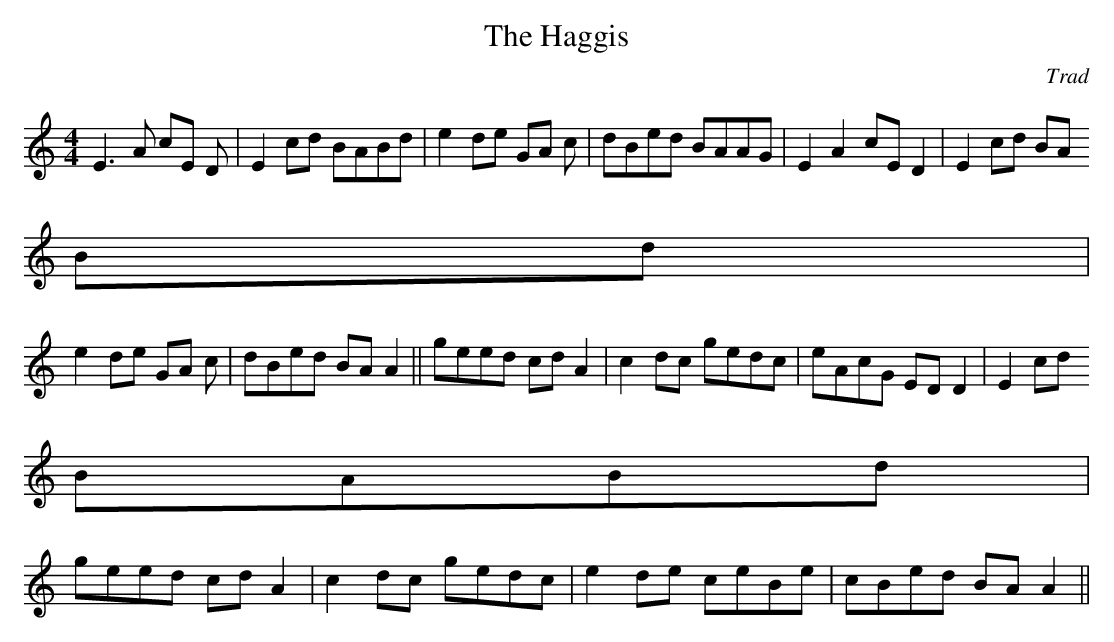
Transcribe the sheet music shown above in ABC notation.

X:1
T:The Haggis
C:Trad
M:4/4
K:Am
E3 A cE D | E2 cd BABd | e2 de GA c | dBed BAAG | E2 A2 cE D2 | E2 cd BA
Bd |
e2 de GA c | dBed BA A2 || geed cd A2 | c2 dc gedc | eAcG ED D2 | E2 cd
BABd |
geed cd A2 | c2 dc gedc | e2 de ceBe | cBed BA A2 ||
